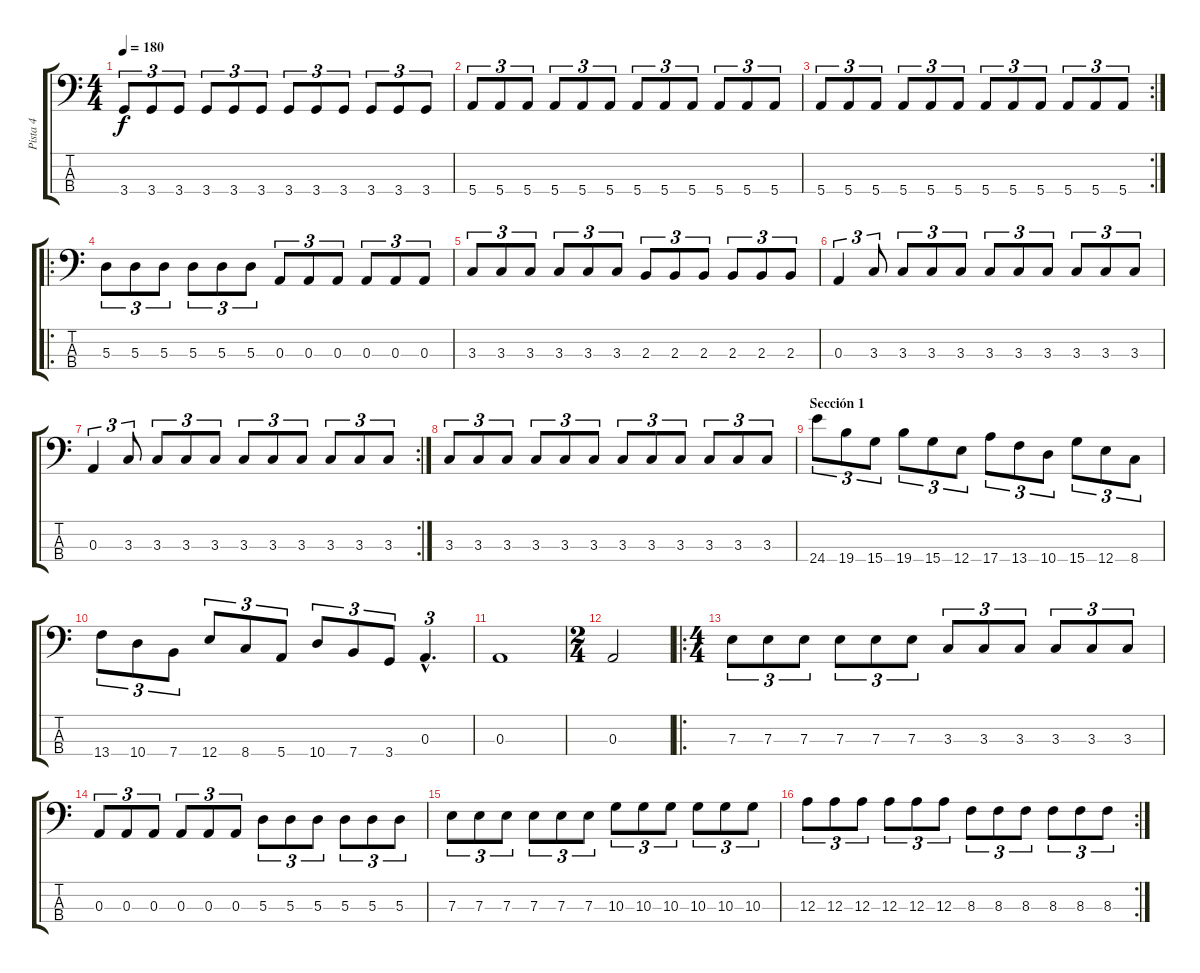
\track ("Pista 4" "Pista 4") {instrument electricbassfinger}
\staff {score tabs}
\tuning (G2 D2 A1 E1) {hide}
\ts (4 4)
\tempo 180
\clef f4
\ks c
3.4.8{tu (3 2) dy f} 3.4.8{tu (3 2)} 3.4.8{tu (3 2)} 3.4.8{tu (3 2)} 3.4.8{tu (3 2)} 3.4.8{tu (3 2)} 3.4.8{tu (3 2)} 3.4.8{tu (3 2)} 3.4.8{tu (3 2)} 3.4.8{tu (3 2)} 3.4.8{tu (3 2)} 3.4.8{tu (3 2)} |
5.4.8{tu (3 2)} 5.4.8{tu (3 2)} 5.4.8{tu (3 2)} 5.4.8{tu (3 2)} 5.4.8{tu (3 2)} 5.4.8{tu (3 2)} 5.4.8{tu (3 2)} 5.4.8{tu (3 2)} 5.4.8{tu (3 2)} 5.4.8{tu (3 2)} 5.4.8{tu (3 2)} 5.4.8{tu (3 2)} |
\rc 2
5.4.8{tu (3 2)} 5.4.8{tu (3 2)} 5.4.8{tu (3 2)} 5.4.8{tu (3 2)} 5.4.8{tu (3 2)} 5.4.8{tu (3 2)} 5.4.8{tu (3 2)} 5.4.8{tu (3 2)} 5.4.8{tu (3 2)} 5.4.8{tu (3 2)} 5.4.8{tu (3 2)} 5.4.8{tu (3 2)} |
\ro
5.3.8{tu (3 2)} 5.3.8{tu (3 2)} 5.3.8{tu (3 2)} 5.3.8{tu (3 2)} 5.3.8{tu (3 2)} 5.3.8{tu (3 2)} 0.3.8{tu (3 2)} 0.3.8{tu (3 2)} 0.3.8{tu (3 2)} 0.3.8{tu (3 2)} 0.3.8{tu (3 2)} 0.3.8{tu (3 2)} |
3.3.8{tu (3 2)} 3.3.8{tu (3 2)} 3.3.8{tu (3 2)} 3.3.8{tu (3 2)} 3.3.8{tu (3 2)} 3.3.8{tu (3 2)} 2.3.8{tu (3 2)} 2.3.8{tu (3 2)} 2.3.8{tu (3 2)} 2.3.8{tu (3 2)} 2.3.8{tu (3 2)} 2.3.8{tu (3 2)} |
0.3.4{tu (3 2)} 3.3.8{tu (3 2)} 3.3.8{tu (3 2)} 3.3.8{tu (3 2)} 3.3.8{tu (3 2)} 3.3.8{tu (3 2)} 3.3.8{tu (3 2)} 3.3.8{tu (3 2)} 3.3.8{tu (3 2)} 3.3.8{tu (3 2)} 3.3.8{tu (3 2)} |
\rc 2
0.3.4{tu (3 2)} 3.3.8{tu (3 2)} 3.3.8{tu (3 2)} 3.3.8{tu (3 2)} 3.3.8{tu (3 2)} 3.3.8{tu (3 2)} 3.3.8{tu (3 2)} 3.3.8{tu (3 2)} 3.3.8{tu (3 2)} 3.3.8{tu (3 2)} 3.3.8{tu (3 2)} |
3.3.8{tu (3 2)} 3.3.8{tu (3 2)} 3.3.8{tu (3 2)} 3.3.8{tu (3 2)} 3.3.8{tu (3 2)} 3.3.8{tu (3 2)} 3.3.8{tu (3 2)} 3.3.8{tu (3 2)} 3.3.8{tu (3 2)} 3.3.8{tu (3 2)} 3.3.8{tu (3 2)} 3.3.8{tu (3 2)} |
\section ("" "Sección 1")
24.4.8{tu (3 2)} 19.4.8{tu (3 2)} 15.4.8{tu (3 2)} 19.4.8{tu (3 2)} 15.4.8{tu (3 2)} 12.4.8{tu (3 2)} 17.4.8{tu (3 2)} 13.4.8{tu (3 2)} 10.4.8{tu (3 2)} 15.4.8{tu (3 2)} 12.4.8{tu (3 2)} 8.4.8{tu (3 2)} |
13.4.8{tu (3 2)} 10.4.8{tu (3 2)} 7.4.8{tu (3 2)} 12.4.8{tu (3 2)} 8.4.8{tu (3 2)} 5.4.8{tu (3 2)} 10.4.8{tu (3 2)} 7.4.8{tu (3 2)} 3.4.8{tu (3 2)} 0.3{hac}.4{d tu (3 2)} |
0.3.1 |
\ts (2 4)
0.3.2 |
\ro
\ts (4 4)
7.3.8{tu (3 2)} 7.3.8{tu (3 2)} 7.3.8{tu (3 2)} 7.3.8{tu (3 2)} 7.3.8{tu (3 2)} 7.3.8{tu (3 2)} 3.3.8{tu (3 2)} 3.3.8{tu (3 2)} 3.3.8{tu (3 2)} 3.3.8{tu (3 2)} 3.3.8{tu (3 2)} 3.3.8{tu (3 2)} |
0.3.8{tu (3 2)} 0.3.8{tu (3 2)} 0.3.8{tu (3 2)} 0.3.8{tu (3 2)} 0.3.8{tu (3 2)} 0.3.8{tu (3 2)} 5.3.8{tu (3 2)} 5.3.8{tu (3 2)} 5.3.8{tu (3 2)} 5.3.8{tu (3 2)} 5.3.8{tu (3 2)} 5.3.8{tu (3 2)} |
7.3.8{tu (3 2)} 7.3.8{tu (3 2)} 7.3.8{tu (3 2)} 7.3.8{tu (3 2)} 7.3.8{tu (3 2)} 7.3.8{tu (3 2)} 10.3.8{tu (3 2)} 10.3.8{tu (3 2)} 10.3.8{tu (3 2)} 10.3.8{tu (3 2)} 10.3.8{tu (3 2)} 10.3.8{tu (3 2)} |
\rc 2
12.3.8{tu (3 2)} 12.3.8{tu (3 2)} 12.3.8{tu (3 2)} 12.3.8{tu (3 2)} 12.3.8{tu (3 2)} 12.3.8{tu (3 2)} 8.3.8{tu (3 2)} 8.3.8{tu (3 2)} 8.3.8{tu (3 2)} 8.3.8{tu (3 2)} 8.3.8{tu (3 2)} 8.3.8{tu (3 2)}
